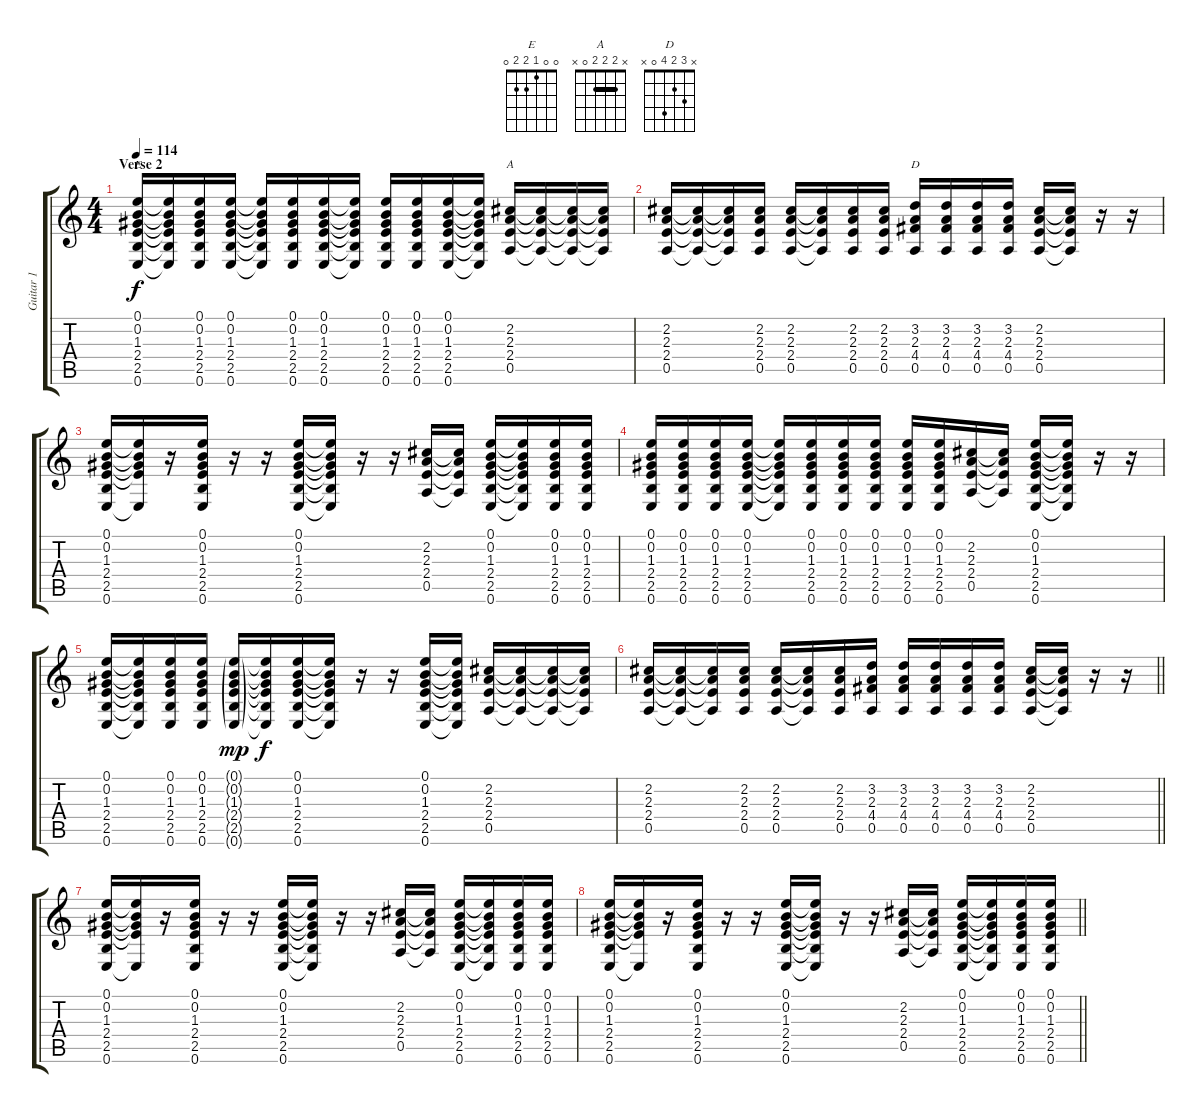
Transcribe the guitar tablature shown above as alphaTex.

\track ("Guitar 1" "Guitar 1") {instrument acousticguitarnylon}
\staff {score tabs}
\tuning (E4 B3 G3 D3 A2 E2) {hide}
\chord ("E" 0 0 1 2 2 0)
\chord ("A" x 2 2 2 0 x) {barre 2}
\chord ("D" x 3 2 4 0 x)
\ts (4 4)
\section ("" "Verse 2")
\tempo 114
\clef g2
\ks c
(0.1 0.2 1.3 2.4 2.5 0.6).16{ch "E" dy f} (0.1{t} 0.2{t} 1.3{t} 2.4{t} 2.5{t} 0.6{t}).16 (0.1 0.2 1.3 2.4 2.5 0.6).16 (0.1 0.2 1.3 2.4 2.5 0.6).16 (0.1{t} 0.2{t} 1.3{t} 2.4{t} 2.5{t} 0.6{t}).16 (0.1 0.2 1.3 2.4 2.5 0.6).16 (0.1 0.2 1.3 2.4 2.5 0.6).16 (0.1{t} 0.2{t} 1.3{t} 2.4{t} 2.5{t} 0.6{t}).16 (0.1 0.2 1.3 2.4 2.5 0.6).16 (0.1 0.2 1.3 2.4 2.5 0.6).16 (0.1 0.2 1.3 2.4 2.5 0.6).16 (0.1{t} 0.2{t} 1.3{t} 2.4{t} 2.5{t} 0.6{t}).16 (2.2 2.3 2.4 0.5).16{ch "A"} (2.2{t} 2.3{t} 2.4{t} 0.5{t}).16 (2.2{t} 2.3{t} 2.4{t} 0.5{t}).16 (2.2{t} 2.3{t} 2.4{t} 0.5{t}).16 |
(2.2 2.3 2.4 0.5).16 (2.2{t} 2.3{t} 2.4{t} 0.5{t}).16 (2.2{t} 2.3{t} 2.4{t} 0.5{t}).16 (2.2 2.3 2.4 0.5).16 (2.2 2.3 2.4 0.5).16 (2.2{t} 2.3{t} 2.4{t} 0.5{t}).16 (2.2 2.3 2.4 0.5).16 (2.2 2.3 2.4 0.5).16 (3.2 2.3 4.4 0.5).16{ch "D"} (3.2 2.3 4.4 0.5).16 (3.2 2.3 4.4 0.5).16 (3.2 2.3 4.4 0.5).16 (2.2 2.3 2.4 0.5).16 (2.2{t} 2.3{t} 2.4{t} 0.5{t}).16 r.16 r.16 |
(0.1 0.2 1.3 2.4 2.5 0.6).16 (0.1{t} 0.2{t} 1.3{t} 2.4{t} 0.6{t}).16 r.16 (0.1 0.2 1.3 2.4 2.5 0.6).16 r.16 r.16 (0.1 0.2 1.3 2.4 2.5 0.6).16 (0.1{t} 0.2{t} 1.3{t} 2.4{t} 2.5{t} 0.6{t}).16 r.16 r.16 (2.2 2.3 2.4 0.5).16 (2.2{t} 2.3{t} 2.4{t} 0.5{t}).16 (0.1 0.2 1.3 2.4 2.5 0.6).16 (0.1{t} 0.2{t} 1.3{t} 2.4{t} 2.5{t} 0.6{t}).16 (0.1 0.2 1.3 2.4 2.5 0.6).16 (0.1 0.2 1.3 2.4 2.5 0.6).16 |
(0.1 0.2 1.3 2.4 2.5 0.6).16 (0.1 0.2 1.3 2.4 2.5 0.6).16 (0.1 0.2 1.3 2.4 2.5 0.6).16 (0.1 0.2 1.3 2.4 2.5 0.6).16 (0.1{t} 0.2{t} 1.3{t} 2.4{t} 2.5{t} 0.6{t}).16 (0.1 0.2 1.3 2.4 2.5 0.6).16 (0.1 0.2 1.3 2.4 2.5 0.6).16 (0.1 0.2 1.3 2.4 2.5 0.6).16 (0.1 0.2 1.3 2.4 2.5 0.6).16 (0.1 0.2 1.3 2.4 2.5 0.6).16 (2.2 2.3 2.4 0.5).16 (2.2{t} 2.3{t} 2.4{t} 0.5{t}).16 (0.1 0.2 1.3 2.4 2.5 0.6).16 (0.1{t} 0.2{t} 1.3{t} 2.4{t} 2.5{t} 0.6{t}).16 r.16 r.16 |
(0.1 0.2 1.3 2.4 2.5 0.6).16 (0.1{t} 0.2{t} 1.3{t} 2.4{t} 2.5{t} 0.6{t}).16 (0.1 0.2 1.3 2.4 2.5 0.6).16 (0.1 0.2 1.3 2.4 2.5 0.6).16 (0.1{g} 0.2{g} 1.3{g} 2.4{g} 2.5{g} 0.6{g}).16{dy mp} (0.1{t} 0.2{t} 1.3{t} 2.4{t} 2.5{t} 0.6{t}).16{dy f} (0.1 0.2 1.3 2.4 2.5 0.6).16 (0.1{t} 0.2{t} 1.3{t} 2.4{t} 2.5{t} 0.6{t}).16 r.16 r.16 (0.1 0.2 1.3 2.4 2.5 0.6).16 (0.1{t} 0.2{t} 1.3{t} 2.4{t} 2.5{t} 0.6{t}).16 (2.2 2.3 2.4 0.5).16 (2.2{t} 2.3{t} 2.4{t} 0.5{t}).16 (2.2{t} 2.3{t} 2.4{t} 0.5{t}).16 (2.2{t} 2.3{t} 2.4{t} 0.5{t}).16 |
\barLineRight lightlight
(2.2 2.3 2.4 0.5).16 (2.2{t} 2.3{t} 2.4{t} 0.5{t}).16 (2.2{t} 2.3{t} 2.4{t} 0.5{t}).16 (2.2 2.3 2.4 0.5).16 (2.2 2.3 2.4 0.5).16 (2.2{t} 2.3{t} 2.4{t} 0.5{t}).16 (2.2 2.3 2.4 0.5).16 (3.2 2.3 4.4 0.5).16 (3.2 2.3 4.4 0.5).16 (3.2 2.3 4.4 0.5).16 (3.2 2.3 4.4 0.5).16 (3.2 2.3 4.4 0.5).16 (2.2 2.3 2.4 0.5).16 (2.2{t} 2.3{t} 2.4{t} 0.5{t}).16 r.16 r.16 |
(0.1 0.2 1.3 2.4 2.5 0.6).16 (0.1{t} 0.2{t} 1.3{t} 2.4{t} 0.6{t}).16 r.16 (0.1 0.2 1.3 2.4 2.5 0.6).16 r.16 r.16 (0.1 0.2 1.3 2.4 2.5 0.6).16 (0.1{t} 0.2{t} 1.3{t} 2.4{t} 2.5{t} 0.6{t}).16 r.16 r.16 (2.2 2.3 2.4 0.5).16 (2.2{t} 2.3{t} 2.4{t} 0.5{t}).16 (0.1 0.2 1.3 2.4 2.5 0.6).16 (0.1{t} 0.2{t} 1.3{t} 2.4{t} 2.5{t} 0.6{t}).16 (0.1 0.2 1.3 2.4 2.5 0.6).16 (0.1 0.2 1.3 2.4 2.5 0.6).16 |
\barLineRight lightlight
(0.1 0.2 1.3 2.4 2.5 0.6).16 (0.1{t} 0.2{t} 1.3{t} 2.4{t} 0.6{t}).16 r.16 (0.1 0.2 1.3 2.4 2.5 0.6).16 r.16 r.16 (0.1 0.2 1.3 2.4 2.5 0.6).16 (0.1{t} 0.2{t} 1.3{t} 2.4{t} 2.5{t} 0.6{t}).16 r.16 r.16 (2.2 2.3 2.4 0.5).16 (2.2{t} 2.3{t} 2.4{t} 0.5{t}).16 (0.1 0.2 1.3 2.4 2.5 0.6).16 (0.1{t} 0.2{t} 1.3{t} 2.4{t} 2.5{t} 0.6{t}).16 (0.1 0.2 1.3 2.4 2.5 0.6).16 (0.1 0.2 1.3 2.4 2.5 0.6).16
